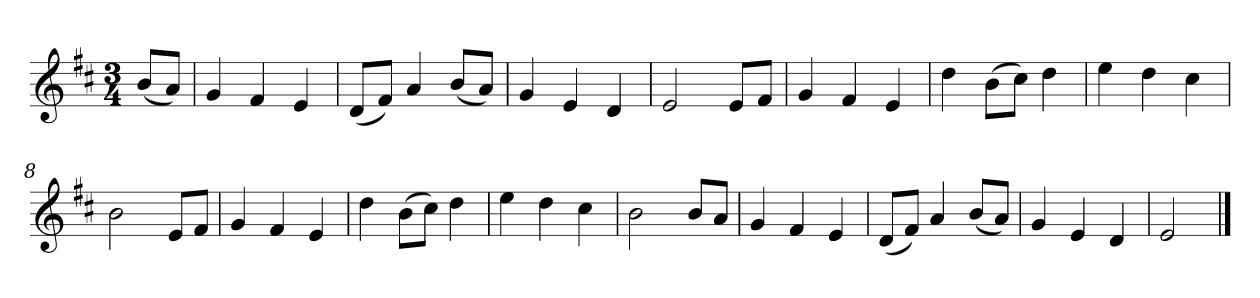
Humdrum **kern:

**kern
*part1
*staff1
*clefG2
*k[f#c#]
*M3/4
*MM84
=
(8b/L
8a/J)
=1
4g
4f#
4e
=2
(8d/L
8f#/J)
4a
(8b/L
8a/J)
=3
4g
4e
4d
=4
2e
8e/L
8f#/J
=5
4g
4f#
4e
=6
4dd
(8b\L
8cc#\J)
4dd
=7
4ee
4dd
4cc#
=8
2b
8e/L
8f#/J
=9
4g
4f#
4e
=10
4dd
(8b\L
8cc#\J)
4dd
=11
4ee
4dd
4cc#
=12
2b
8b/L
8a/J
=13
4g
4f#
4e
=14
(8d/L
8f#/J)
4a
(8b/L
8a/J)
=15
4g
4e
4d
=16
2e
==
*-
